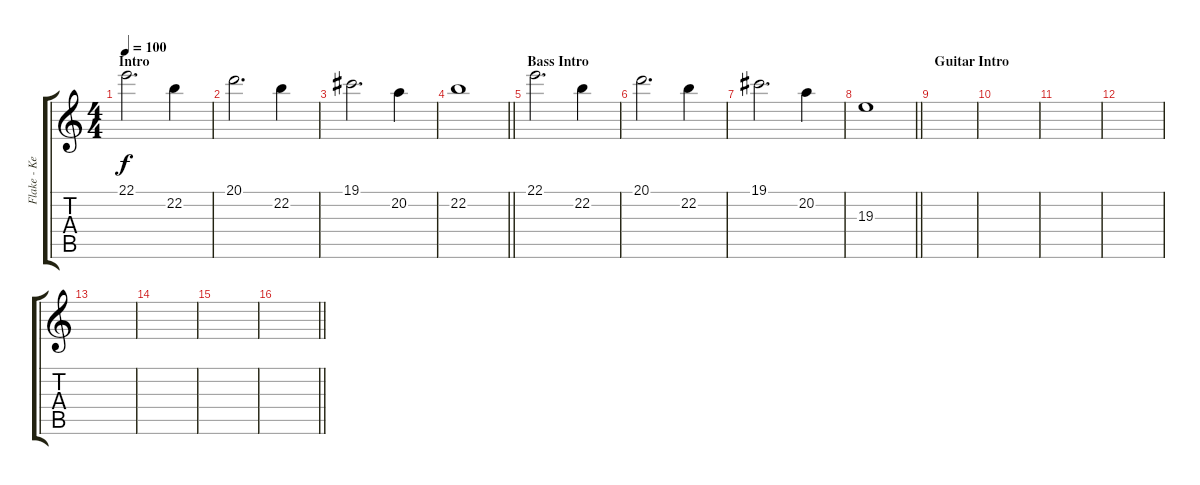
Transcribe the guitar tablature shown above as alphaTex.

\track ("Flake - Keys" "Flake - Ke") {instrument whistle}
\staff {score tabs}
\tuning (Gb4 Db4 A3 E3 B2 Gb2) {hide}
\ts (4 4)
\section ("" "Intro")
\tempo 100
\clef g2
\ks c
22.1.2{d dy f instrument whistle} 22.2.4 |
20.1.2{d} 22.2.4 |
19.1.2{d} 20.2.4 |
\barLineRight lightlight
22.2.1 |
\section ("" "Bass Intro")
22.1.2{d} 22.2.4 |
20.1.2{d} 22.2.4 |
19.1.2{d} 20.2.4 |
\barLineRight lightlight
19.3.1 |
\section ("" "Guitar Intro")
|
|
|
|
|
|
|
\barLineRight lightlight
